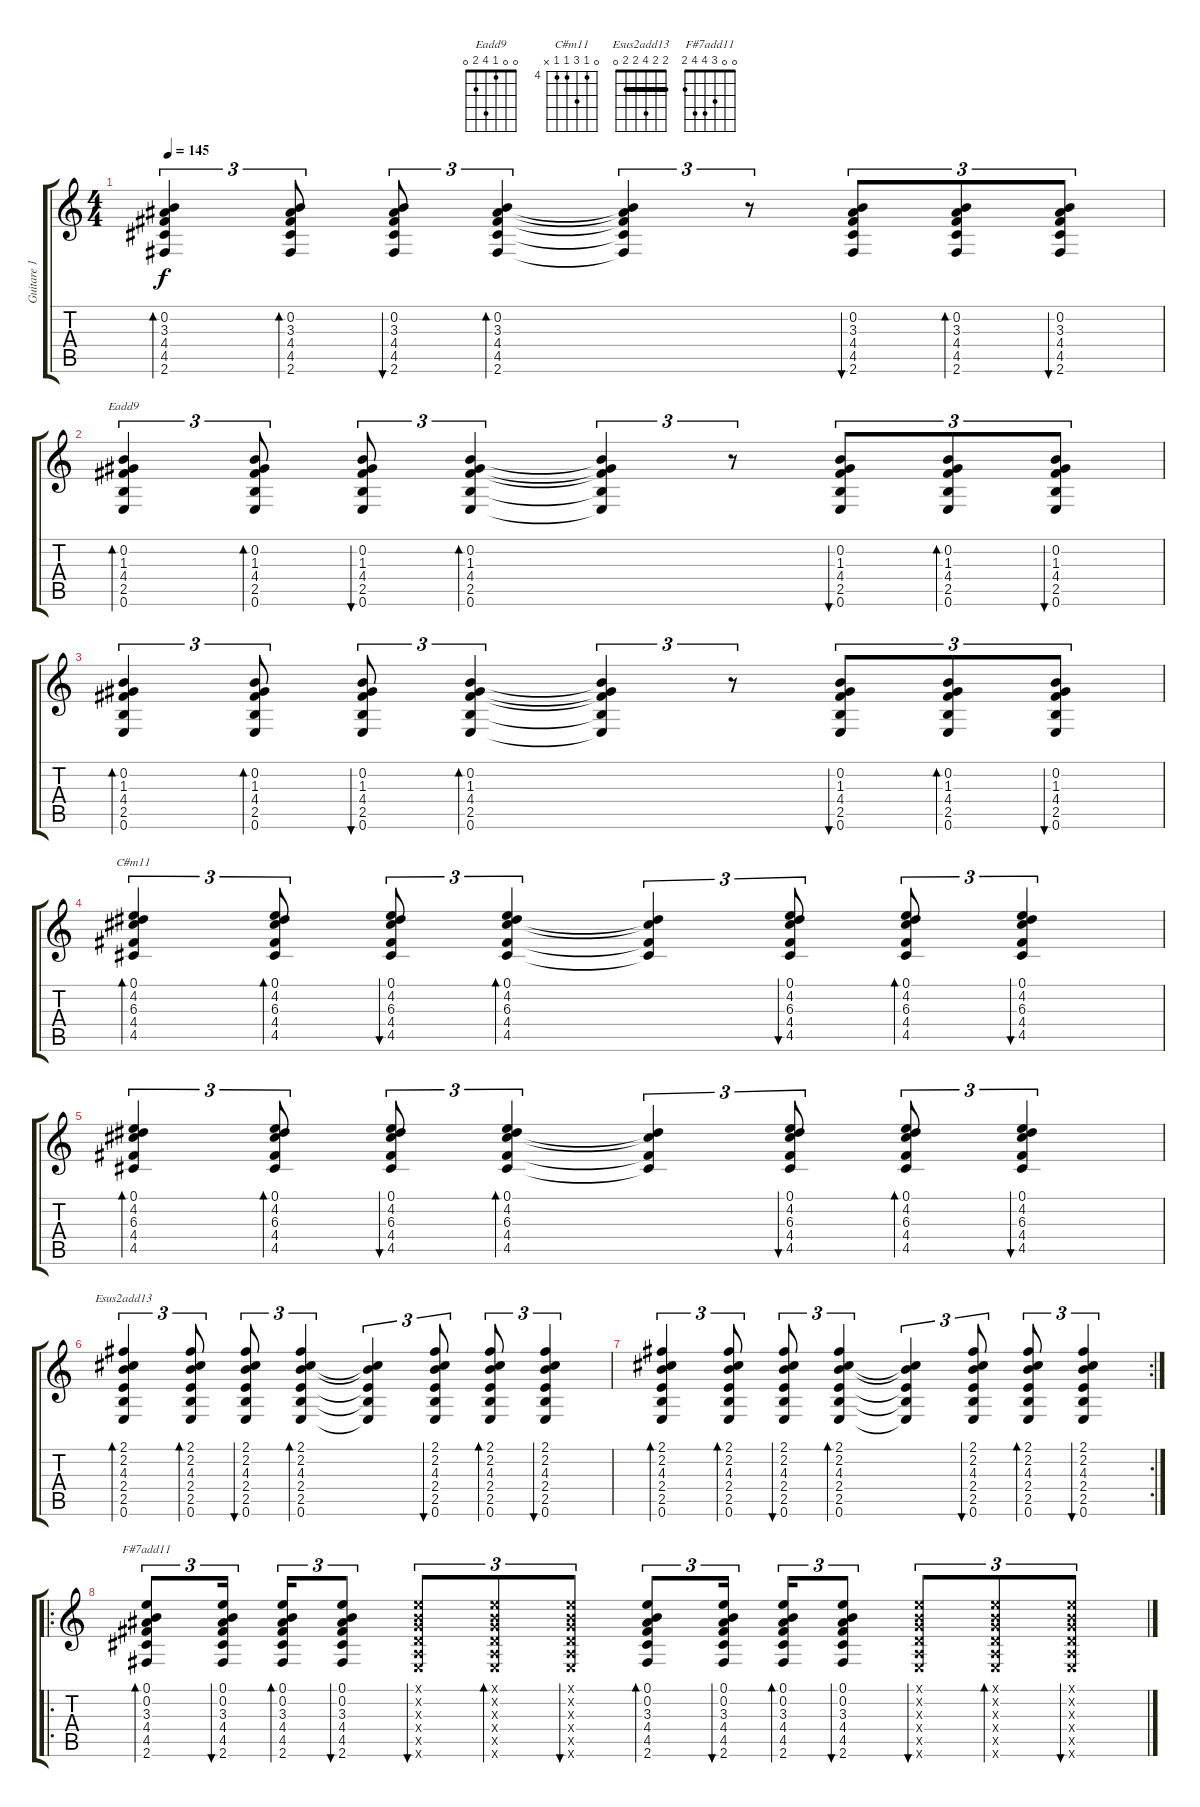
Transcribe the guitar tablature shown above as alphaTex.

\track ("Guitare 1" "Guitare 1") {instrument acousticguitarnylon}
\staff {score tabs}
\tuning (E4 B3 G3 D3 A2 E2) {hide}
\chord ("Eadd9" 0 0 1 4 2 0)
\chord ("C#m11" 0 4 6 4 4 x) {firstfret 4}
\chord ("Esus2add13" 2 2 4 2 2 0) {barre 2}
\chord ("F#7add11" 0 0 3 4 4 2)
\ts (4 4)
\tempo 145
\clef g2
\ks c
(0.2 3.3 4.4 4.5 2.6).4{tu (3 2) bd 60 dy f} (0.2 3.3 4.4 4.5 2.6).8{tu (3 2) bd 60} (0.2 3.3 4.4 4.5 2.6).8{tu (3 2) bu 60} (0.2 3.3 4.4 4.5 2.6).4{tu (3 2) bd 60} (0.2{t} 3.3{t} 4.4{t} 4.5{t} 2.6{t}).4{tu (3 2)} r.8{tu (3 2)} (0.2 3.3 4.4 4.5 2.6).8{tu (3 2) bu 60} (0.2 3.3 4.4 4.5 2.6).8{tu (3 2) bd 60} (0.2 3.3 4.4 4.5 2.6).8{tu (3 2) bu 60} |
(0.2 1.3 4.4 2.5 0.6).4{tu (3 2) bd 60 ch "Eadd9"} (0.2 1.3 4.4 2.5 0.6).8{tu (3 2) bd 60} (0.2 1.3 4.4 2.5 0.6).8{tu (3 2) bu 60} (0.2 1.3 4.4 2.5 0.6).4{tu (3 2) bd 60} (0.2{t} 1.3{t} 4.4{t} 2.5{t} 0.6{t}).4{tu (3 2)} r.8{tu (3 2)} (0.2 1.3 4.4 2.5 0.6).8{tu (3 2) bu 60} (0.2 1.3 4.4 2.5 0.6).8{tu (3 2) bd 60} (0.2 1.3 4.4 2.5 0.6).8{tu (3 2) bu 60} |
(0.2 1.3 4.4 2.5 0.6).4{tu (3 2) bd 60} (0.2 1.3 4.4 2.5 0.6).8{tu (3 2) bd 60} (0.2 1.3 4.4 2.5 0.6).8{tu (3 2) bu 60} (0.2 1.3 4.4 2.5 0.6).4{tu (3 2) bd 60} (0.2{t} 1.3{t} 4.4{t} 2.5{t} 0.6{t}).4{tu (3 2)} r.8{tu (3 2)} (0.2 1.3 4.4 2.5 0.6).8{tu (3 2) bu 60} (0.2 1.3 4.4 2.5 0.6).8{tu (3 2) bd 60} (0.2 1.3 4.4 2.5 0.6).8{tu (3 2) bu 60} |
(0.1 4.2 6.3 4.4 4.5).4{tu (3 2) bd 60 ch "C#m11"} (0.1 4.2 6.3 4.4 4.5).8{tu (3 2) bd 60} (0.1 4.2 6.3 4.4 4.5).8{tu (3 2) bu 60} (0.1 4.2 6.3 4.4 4.5).4{tu (3 2) bd 60} (4.2{t} 6.3{t} 4.4{t} 4.5{t}).4{tu (3 2)} (0.1 4.2 6.3 4.4 4.5).8{tu (3 2) bu 60} (0.1 4.2 6.3 4.4 4.5).8{tu (3 2) bd 60} (0.1 4.2 6.3 4.4 4.5).4{tu (3 2) bu 60} |
(0.1 4.2 6.3 4.4 4.5).4{tu (3 2) bd 60} (0.1 4.2 6.3 4.4 4.5).8{tu (3 2) bd 60} (0.1 4.2 6.3 4.4 4.5).8{tu (3 2) bu 60} (0.1 4.2 6.3 4.4 4.5).4{tu (3 2) bd 60} (4.2{t} 6.3{t} 4.4{t} 4.5{t}).4{tu (3 2)} (0.1 4.2 6.3 4.4 4.5).8{tu (3 2) bu 60} (0.1 4.2 6.3 4.4 4.5).8{tu (3 2) bd 60} (0.1 4.2 6.3 4.4 4.5).4{tu (3 2) bu 60} |
(2.1 2.2 4.3 2.4 2.5 0.6).4{tu (3 2) bd 60 ch "Esus2add13"} (2.1 2.2 4.3 2.4 2.5 0.6).8{tu (3 2) bd 60} (2.1 2.2 4.3 2.4 2.5 0.6).8{tu (3 2) bu 60} (2.1 2.2 4.3 2.4 2.5 0.6).4{tu (3 2) bd 60} (2.2{t} 4.3{t} 2.4{t} 2.5{t} 0.6{t}).4{tu (3 2)} (2.1 2.2 4.3 2.4 2.5 0.6).8{tu (3 2) bu 60} (2.1 2.2 4.3 2.4 2.5 0.6).8{tu (3 2) bd 60} (2.1 2.2 4.3 2.4 2.5 0.6).4{tu (3 2) bu 60} |
\rc 2
(2.1 2.2 4.3 2.4 2.5 0.6).4{tu (3 2) bd 60} (2.1 2.2 4.3 2.4 2.5 0.6).8{tu (3 2) bd 60} (2.1 2.2 4.3 2.4 2.5 0.6).8{tu (3 2) bu 60} (2.1 2.2 4.3 2.4 2.5 0.6).4{tu (3 2) bd 60} (2.2{t} 4.3{t} 2.4{t} 2.5{t} 0.6{t}).4{tu (3 2)} (2.1 2.2 4.3 2.4 2.5 0.6).8{tu (3 2) bu 60} (2.1 2.2 4.3 2.4 2.5 0.6).8{tu (3 2) bd 60} (2.1 2.2 4.3 2.4 2.5 0.6).4{tu (3 2) bu 60} |
\ro
(0.1 0.2 3.3 4.4 4.5 2.6).8{tu (3 2) bd 60 ch "F#7add11"} (0.1 0.2 3.3 4.4 4.5 2.6).16{tu (3 2) bu 60 beam splitsecondary} (0.1 0.2 3.3 4.4 4.5 2.6).16{tu (3 2) bd 60} (0.1 0.2 3.3 4.4 4.5 2.6).8{tu (3 2) bu 60} (0.1{x} 0.2{x} 0.3{x} 0.4{x} 0.5{x} 0.6{x}).8{tu (3 2) bu 60} (0.1{x} 0.2{x} 0.3{x} 0.4{x} 0.5{x} 0.6{x}).8{tu (3 2) bd 60} (0.1{x} 0.2{x} 0.3{x} 0.4{x} 0.5{x} 0.6{x}).8{tu (3 2) bu 60} (0.1 0.2 3.3 4.4 4.5 2.6).8{tu (3 2) bd 60} (0.1 0.2 3.3 4.4 4.5 2.6).16{tu (3 2) bu 60 beam splitsecondary} (0.1 0.2 3.3 4.4 4.5 2.6).16{tu (3 2) bd 60} (0.1 0.2 3.3 4.4 4.5 2.6).8{tu (3 2) bu 60} (0.1{x} 0.2{x} 0.3{x} 0.4{x} 0.5{x} 0.6{x}).8{tu (3 2) bu 60} (0.1{x} 0.2{x} 0.3{x} 0.4{x} 0.5{x} 0.6{x}).8{tu (3 2) bd 60} (0.1{x} 0.2{x} 0.3{x} 0.4{x} 0.5{x} 0.6{x}).8{tu (3 2) bu 60}
